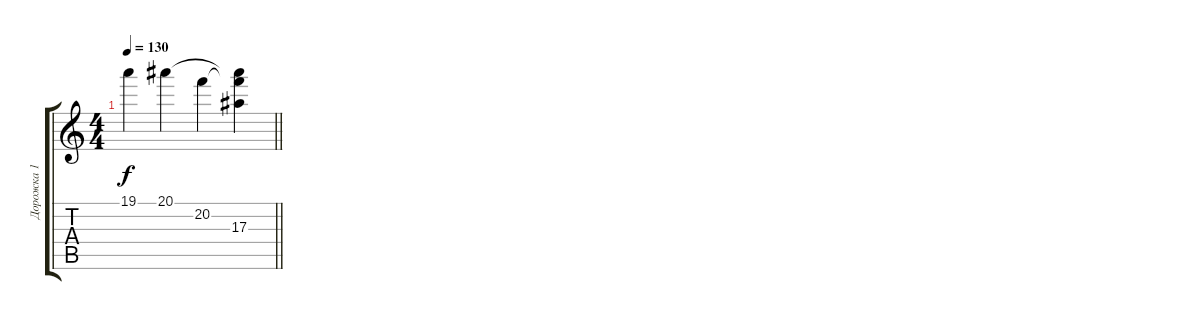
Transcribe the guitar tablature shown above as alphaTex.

\track ("Дорожка 1" "Дорожка 1") {instrument electricguitarjazz}
\staff {score tabs}
\tuning (D4 A3 F3 C3 G2 D2) {hide}
\ts (4 4)
\tempo 130
\clef g2
\barLineRight lightlight
\ks c
19.1.4{dy f} 20.1.4 20.2.4 (20.1{t} 20.2{t} 17.3).4
